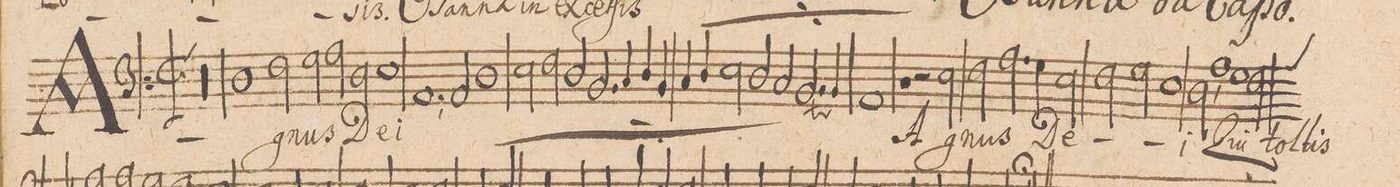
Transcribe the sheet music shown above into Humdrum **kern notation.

**kern	**text
*I"BASSVS.	*
*clefF3	*
*k[b-]	*
*met(c|)	*
*M2/1	*
00r	.
=2-	=2-
=3-	=3-
1F	A-
*2\right	*
2A\	.
2B-\	-gnus
=4-	=4-
2c\	De-
2F\	.
1G	.
=5-	=5-
1.C,<	-i
*	*ij
2C/	A-
=6-	=6-
1F	-gnus
2G\	De-
2A\	.
=7-	=7-
2F/	.
2.D/	.
4E/	.
4F/	.
4D/	.
=8-	=8-
4E/	.
4F/	.
2G\	.
2F/	.
2E/	.
=9-	=9-
2.DT</	.
4D/	.
1C	-i
*	*Xij
=10-	=10-
1r	.
2r	.
2G\	A-
=11-	=11-
2A\	-gnus
2.c\	.
4B-\	.
2G\	De-
=12-	=12-
2A\	.
2B-\	.
1G	.
=13-	=13-
2F,<\	-i
1c	Qui
1B-\	tol-
=14-	=14-
*custos:c	*
2A\	-lis
*-	*-
